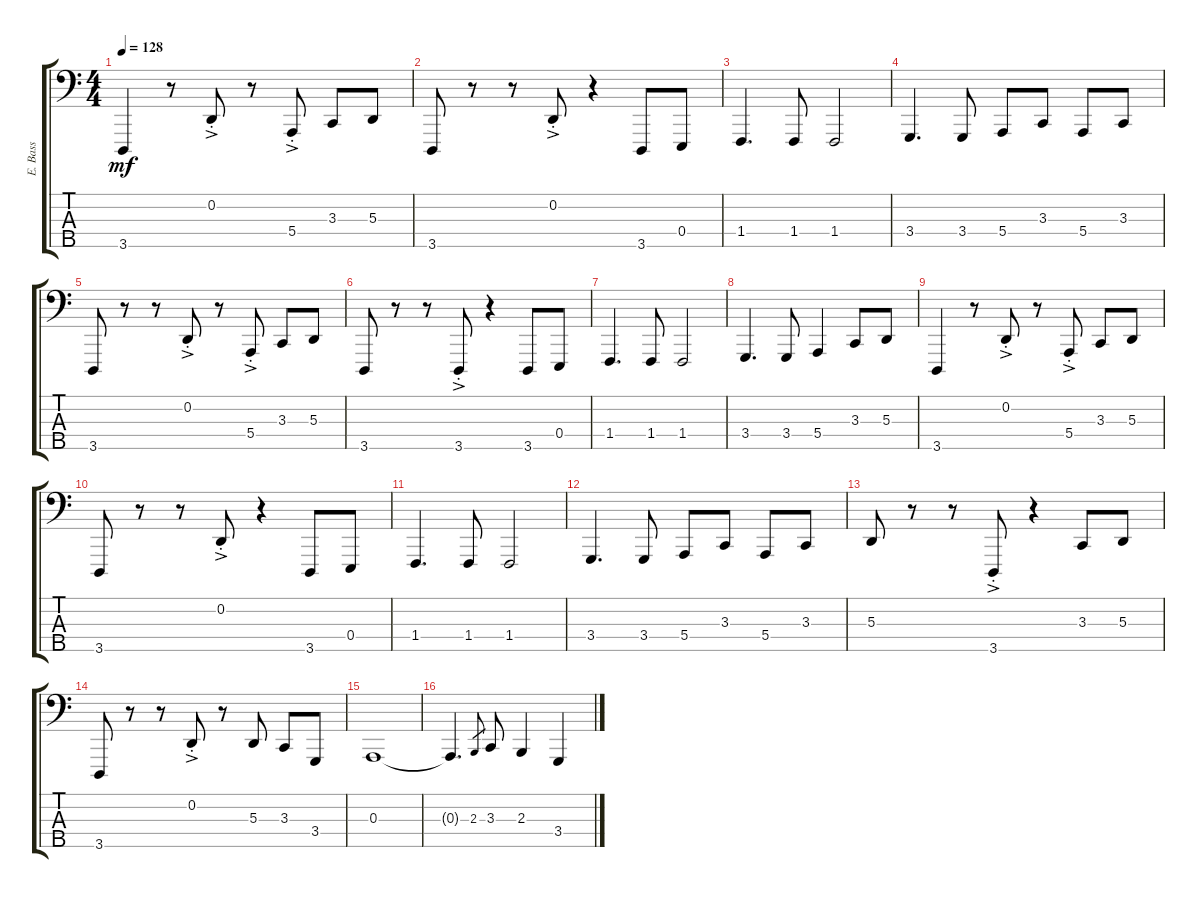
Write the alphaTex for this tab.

\track ("E. Bass" "E. Bass") {instrument brightacousticpiano}
\staff {score tabs}
\tuning (G2 D2 A1 E1 B0) {hide}
\ts (4 4)
\tempo 128
\clef f4
\ks c
3.5.4{dy mf} r.8 0.2{ac st}.8 r.8 5.4{ac st}.8 3.3.8 5.3.8 |
3.5.8 r.8 r.8 0.2{ac st}.8 r.4 3.5.8 0.4.8 |
1.4.4{d} 1.4.8 1.4.2 |
3.4.4{d} 3.4.8 5.4.8 3.3.8 5.4.8 3.3.8 |
3.5.8 r.8 r.8 0.2{ac st}.8 r.8 5.4{ac st}.8 3.3.8 5.3.8 |
3.5.8 r.8 r.8 3.5{ac st}.8 r.4 3.5.8 0.4.8 |
1.4.4{d} 1.4.8 1.4.2 |
3.4.4{d} 3.4.8 5.4.4 3.3.8 5.3.8 |
3.5.4 r.8 0.2{ac st}.8 r.8 5.4{ac st}.8 3.3.8 5.3.8 |
3.5.8 r.8 r.8 0.2{ac st}.8 r.4 3.5.8 0.4.8 |
1.4.4{d} 1.4.8 1.4.2 |
3.4.4{d} 3.4.8 5.4.8 3.3.8 5.4.8 3.3.8 |
5.3.8 r.8 r.8 3.5{ac st}.8 r.4 3.3.8 5.3.8 |
3.5.8 r.8 r.8 0.2{ac st}.8 r.8 5.3.8 3.3.8 3.4.8 |
0.3.1 |
0.3{t}.4{d} 2.3.8{gr} 3.3.8 2.3.4 3.4.4
